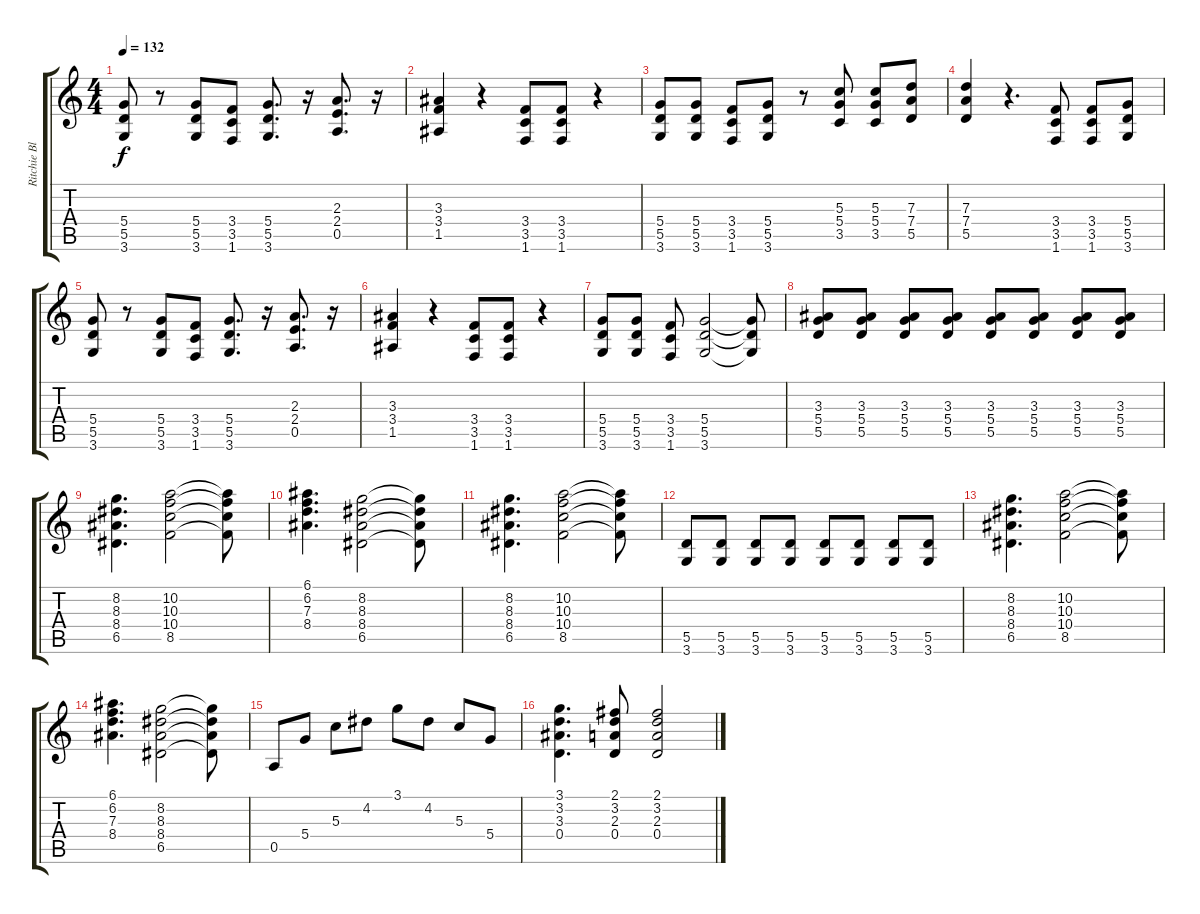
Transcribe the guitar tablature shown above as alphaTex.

\track ("Ritchie Blackmore" "Ritchie Bl") {instrument overdrivenguitar}
\staff {score tabs}
\tuning (E4 B3 G3 D3 A2 E2) {hide}
\ts (4 4)
\tempo 132
\clef g2
\ks c
(5.4 5.5 3.6).8{dy f} r.8 (5.4 5.5 3.6).8 (3.4 3.5 1.6).8 (5.4 5.5 3.6).8{d} r.16 (2.3 2.4 0.5).8{d} r.16 |
(3.3 3.4 1.5).4 r.4 (3.4 3.5 1.6).8 (3.4 3.5 1.6).8 r.4 |
(5.4 5.5 3.6).8 (5.4 5.5 3.6).8 (3.4 3.5 1.6).8 (5.4 5.5 3.6).8 r.8 (5.3 5.4 3.5).8 (5.3 5.4 3.5).8 (7.3 7.4 5.5).8 |
(7.3 7.4 5.5).4 r.4{d} (3.4 3.5 1.6).8 (3.4 3.5 1.6).8 (5.4 5.5 3.6).8 |
(5.4 5.5 3.6).8 r.8 (5.4 5.5 3.6).8 (3.4 3.5 1.6).8 (5.4 5.5 3.6).8{d} r.16 (2.3 2.4 0.5).8{d} r.16 |
(3.3 3.4 1.5).4 r.4 (3.4 3.5 1.6).8 (3.4 3.5 1.6).8 r.4 |
(5.4 5.5 3.6).8 (5.4 5.5 3.6).8 (3.4 3.5 1.6).8 (5.4 5.5 3.6).2 (5.4{t} 5.5{t} 3.6{t}).8 |
(3.3 5.4 5.5).8 (3.3 5.4 5.5).8 (3.3 5.4 5.5).8 (3.3 5.4 5.5).8 (3.3 5.4 5.5).8 (3.3 5.4 5.5).8 (3.3 5.4 5.5).8 (3.3 5.4 5.5).8 |
(8.2 8.3 8.4 6.5).4{d} (10.2 10.3 10.4 8.5).2 (10.2{t} 10.3{t} 10.4{t} 8.5{t}).8 |
(6.1 6.2 7.3 8.4).4{d} (8.2 8.3 8.4 6.5).2 (8.2{t} 8.3{t} 8.4{t} 6.5{t}).8 |
(8.2 8.3 8.4 6.5).4{d} (10.2 10.3 10.4 8.5).2 (10.2{t} 10.3{t} 10.4{t} 8.5{t}).8 |
(5.5 3.6).8{instrument electricguitarmuted} (5.5 3.6).8 (5.5 3.6).8 (5.5 3.6).8 (5.5 3.6).8 (5.5 3.6).8 (5.5 3.6).8 (5.5 3.6).8 |
(8.2 8.3 8.4 6.5).4{d instrument overdrivenguitar} (10.2 10.3 10.4 8.5).2 (10.2{t} 10.3{t} 10.4{t} 8.5{t}).8 |
(6.1 6.2 7.3 8.4).4{d} (8.2 8.3 8.4 6.5).2 (8.2{t} 8.3{t} 8.4{t} 6.5{t}).8 |
0.5.8 5.4.8 5.3.8 4.2.8 3.1.8 4.2.8 5.3.8 5.4.8 |
(3.1 3.2 3.3 0.4).4{d} (2.1 3.2 2.3 0.4).8 (2.1 3.2 2.3 0.4).2
